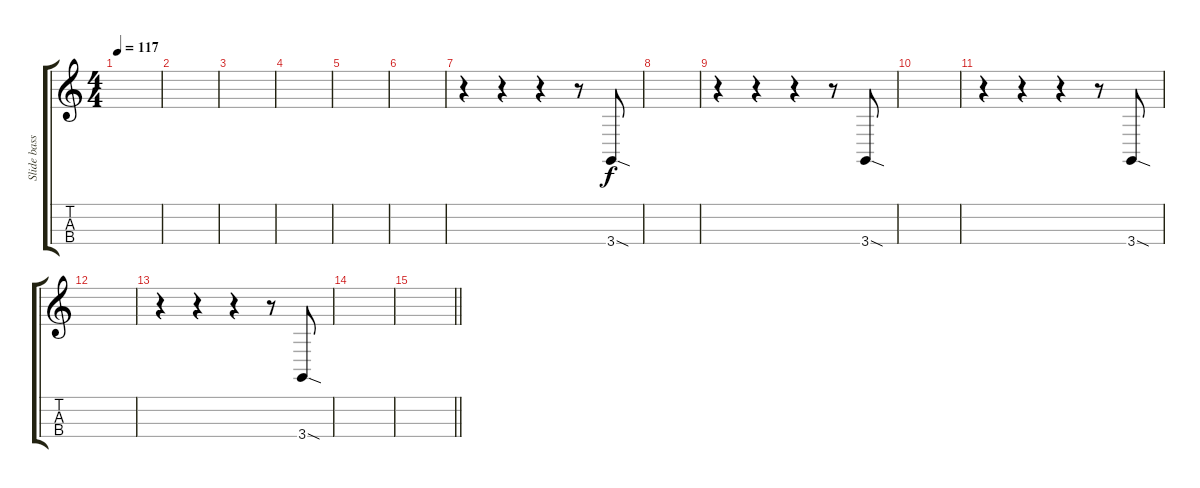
\track ("Slide bass" "Slide bass") {instrument lead8bassandlead}
\staff {score tabs}
\tuning (G3 D3 A2 E2) {hide}
\ts (4 4)
\tempo 117
\clef g2
\ks c
|
|
|
|
|
|
r.4 r.4 r.4 r.8 3.4{sod}.8 |
|
r.4 r.4 r.4 r.8 3.4{sod}.8 |
|
r.4 r.4 r.4 r.8 3.4{sod}.8 |
|
r.4 r.4 r.4 r.8 3.4{sod}.8 |
|
\barLineRight lightlight
